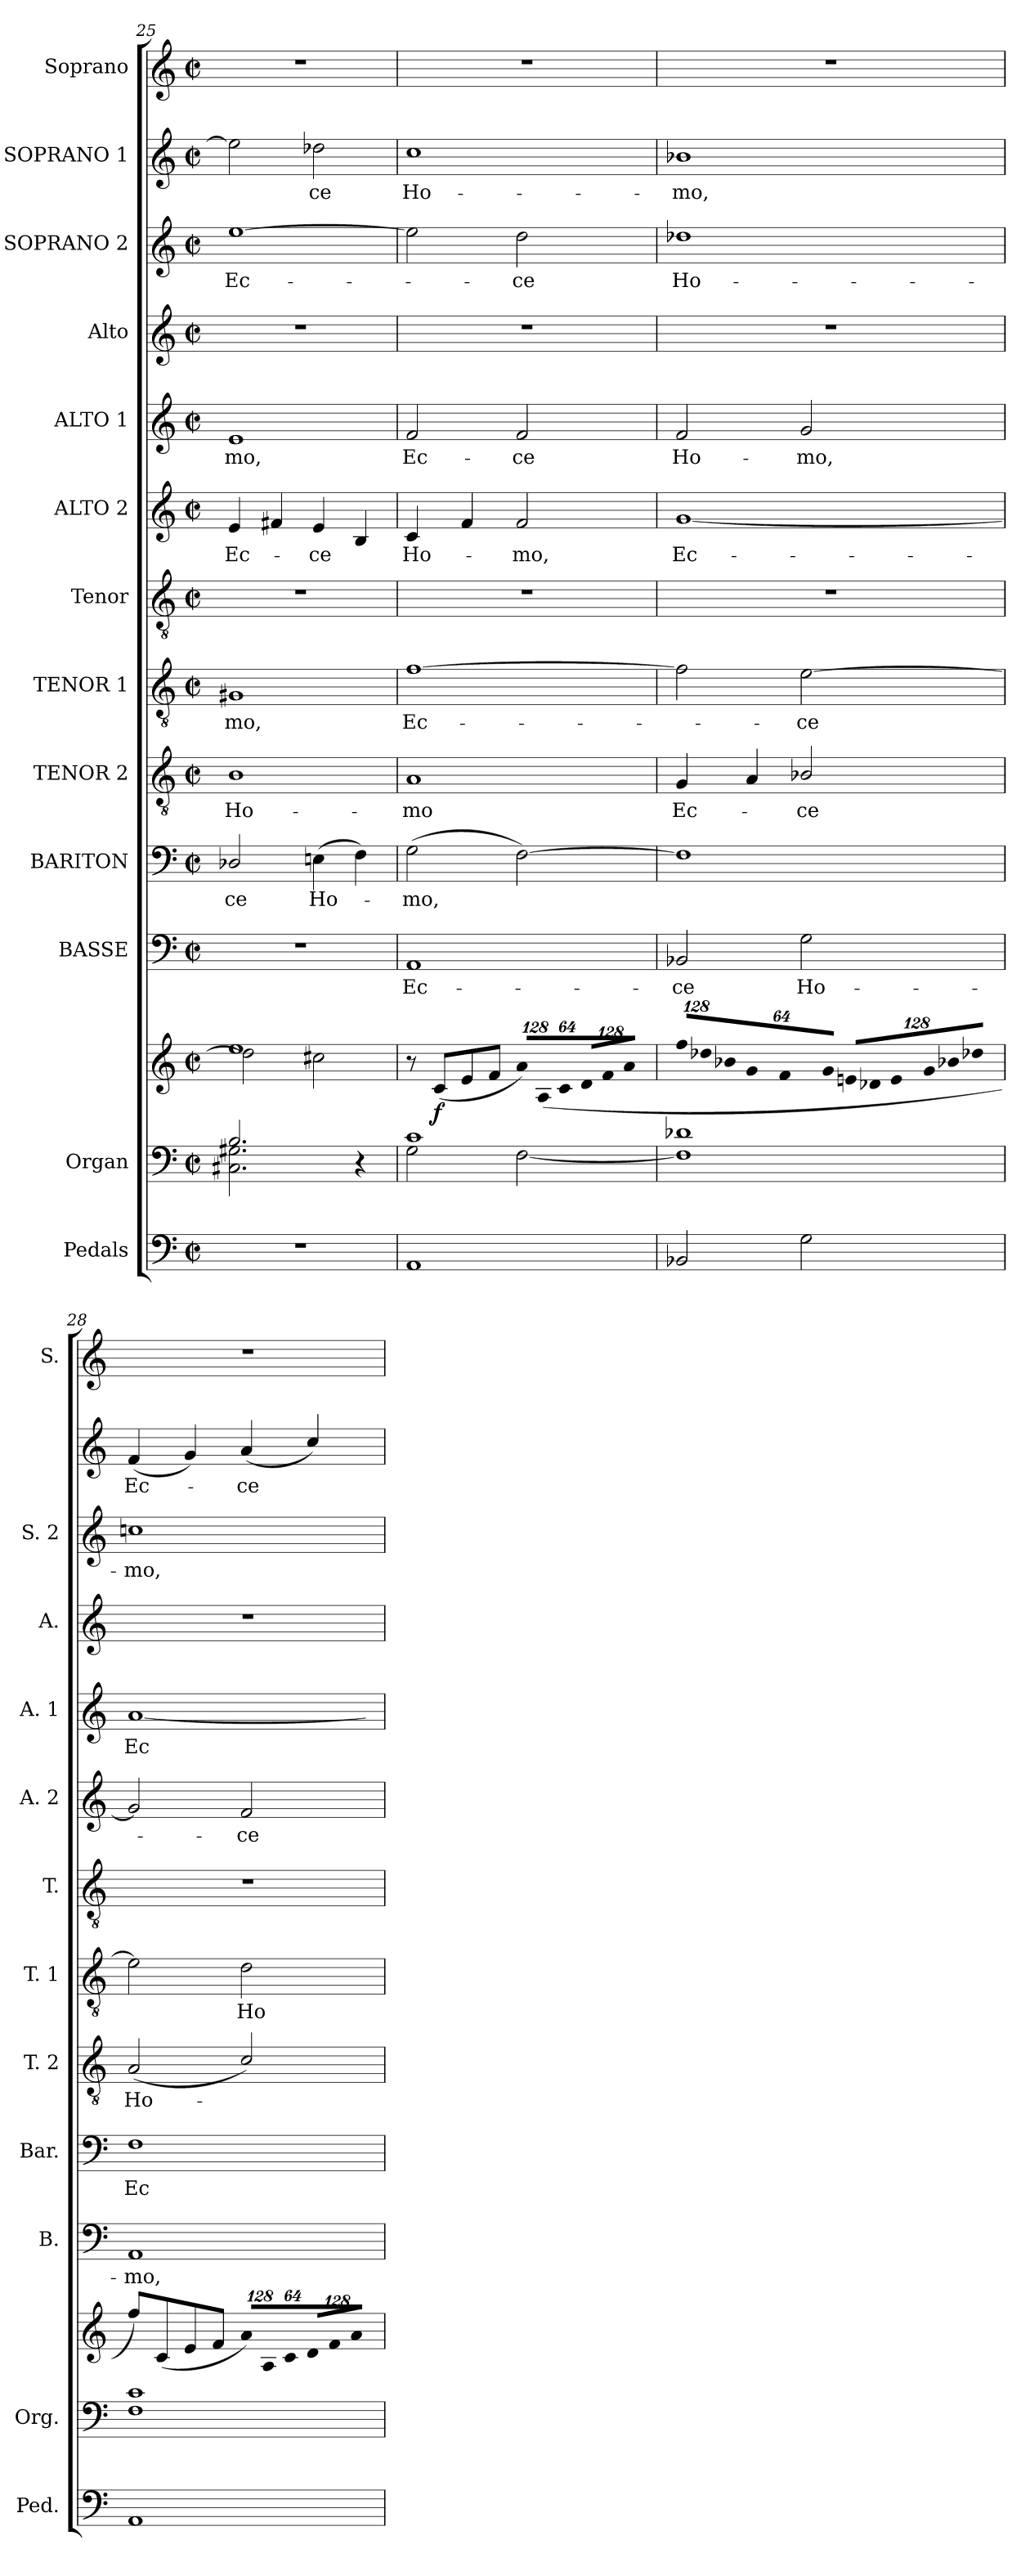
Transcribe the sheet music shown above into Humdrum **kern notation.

**kern	**kern	**kern	**dynam	**kern	**text	**kern	**text	**kern	**text	**kern	**text	**kern	**kern	**text	**kern	**text	**kern	**kern	**text	**kern	**text	**kern
*part13	*part12	*part12	*part12	*part11	*part11	*part10	*part10	*part9	*part9	*part8	*part8	*part7	*part6	*part6	*part5	*part5	*part4	*part3	*part3	*part2	*part2	*part1
*staff14	*staff13	*staff12	*staff12/13	*staff11	*staff11	*staff10	*staff10	*staff9	*staff9	*staff8	*staff8	*staff7	*staff6	*staff6	*staff5	*staff5	*staff4	*staff3	*staff3	*staff2	*staff2	*staff1
*I"Pedals	*I"Organ	*	*	*I"BASSE	*	*I"BARITON	*	*I"TENOR 2	*	*I"TENOR 1	*	*I"Tenor	*I"ALTO 2	*	*I"ALTO 1	*	*I"Alto	*I"SOPRANO 2	*	*I"SOPRANO 1	*	*I"Soprano
*I'Ped.	*I'Org.	*	*	*I'B.	*	*I'Bar.	*	*I'T. 2	*	*I'T. 1	*	*I'T.	*I'A. 2	*	*I'A. 1	*	*I'A.	*I'S. 2	*	*	*	*I'S.
!!LO:PB:g=z
*clefF4	*clefF4	*clefG2	*	*clefF4	*	*clefF4	*	*clefGv2	*	*clefGv2	*	*clefGv2	*clefG2	*	*clefG2	*	*clefG2	*clefG2	*	*clefG2	*	*clefG2
*	*	*	*	*	*	*	*	*ITrd7c12	*	*ITrd7c12	*	*ITrd7c12	*	*	*	*	*	*	*	*	*	*
*k[]	*k[]	*k[]	*	*k[]	*	*k[]	*	*k[]	*	*k[]	*	*k[]	*k[]	*	*k[]	*	*k[]	*k[]	*	*k[]	*	*k[]
*M2/2	*M2/2	*M2/2	*	*M2/2	*	*M2/2	*	*M2/2	*	*M2/2	*	*M2/2	*M2/2	*	*M2/2	*	*M2/2	*M2/2	*	*M2/2	*	*M2/2
*met(c|)	*met(c|)	*met(c|)	*	*met(c|)	*	*met(c|)	*	*met(c|)	*	*met(c|)	*	*met(c|)	*met(c|)	*	*met(c|)	*	*met(c|)	*met(c|)	*	*met(c|)	*	*met(c|)
=25	=25	=25	=25	=25	=25	=25	=25	=25	=25	=25	=25	=25	=25	=25	=25	=25	=25	=25	=25	=25	=25	=25
*	*^	*^	*	*	*	*	*	*	*	*	*	*	*	*	*	*	*	*	*	*	*	*
!	!	!	!	!	!	!	!	!	!LO:LY:b:color=#000000	!	!	!	!	!	!	!	!	!	!	!	!	!	!	!
!	!	!	!	!	!	!	!	!	!	!	!LO:LY:b:color=#000000	!	!	!	!	!	!	!	!	!	!	!	!	!
!	!	!	!	!	!	!	!	!	!	!	!	!	!LO:LY:b:color=#000000	!	!	!	!	!	!	!	!	!	!	!
!	!	!	!	!	!	!	!	!	!	!	!	!	!	!	!	!LO:LY:b:color=#000000	!	!	!	!	!	!	!	!
!	!	!	!	!	!	!	!	!	!	!	!	!	!	!	!	!	!	!LO:LY:b:color=#000000	!	!	!	!	!	!
!	!	!	!	!	!	!	!	!	!	!	!	!	!	!	!	!	!	!	!	!	!LO:LY:b:color=#000000	!	!	!
1r	2.Bi/	2.C#Xi\ 2.G#Xi	1eei	2dd#i\]	.	1r	.	2D-Xi/	-ce	1BBi	Ho-	1GG#Xi	-mo,	1r	4ei/	Ec-	1ei	-mo,	1r	[>1eei	Ec-	2ee-i\]	.	1r
.	.	.	.	.	.	.	.	.	.	.	.	.	.	.	4f#Xi/	.	.	.	.	.	.	.	.	.
!	!	!	!	!	!	!	!	!	!LO:LY:b:color=#000000	!	!	!	!	!	!	!	!	!	!	!	!	!	!	!
!	!	!	!	!	!	!	!	!	!	!	!	!	!	!	!	!LO:LY:b:color=#000000	!	!	!	!	!	!	!	!
!	!	!	!	!	!	!	!	!	!	!	!	!	!	!	!	!	!	!	!	!	!	!	!LO:LY:b:color=#000000	!
.	.	.	.	2cc#Xi\	.	.	.	(4Eni\	Ho-	.	.	.	.	.	4ei/	-ce	.	.	.	.	.	2dd-Xi\	-ce	.
.	4r	4ryy	.	.	.	.	.	4Fi\)	.	.	.	.	.	.	4Bi/	.	.	.	.	.	.	.	.	.
*	*	*	*v	*v	*	*	*	*	*	*	*	*	*	*	*	*	*	*	*	*	*	*	*	*
=26	=26	=26	=26	=26	=26	=26	=26	=26	=26	=26	=26	=26	=26	=26	=26	=26	=26	=26	=26	=26	=26	=26	=26
!	!	!	!	!	!	!LO:LY:b:color=#000000	!	!	!	!	!	!	!	!	!	!	!	!	!	!	!	!	!
!	!	!	!	!	!	!	!	!LO:LY:b:color=#000000	!	!	!	!	!	!	!	!	!	!	!	!	!	!	!
!	!	!	!	!	!	!	!	!	!	!LO:LY:b:color=#000000	!	!	!	!	!	!	!	!	!	!	!	!	!
!	!	!	!	!	!	!	!	!	!	!	!	!LO:LY:b:color=#000000	!	!	!	!	!	!	!	!	!	!	!
!	!	!	!	!	!	!	!	!	!	!	!	!	!	!	!LO:LY:b:color=#000000	!	!	!	!	!	!	!	!
!	!	!	!	!	!	!	!	!	!	!	!	!	!	!	!	!	!LO:LY:b:color=#000000	!	!	!	!	!	!
!	!	!	!	!	!	!	!	!	!	!	!	!	!	!	!	!	!	!	!	!	!	!LO:LY:b:color=#000000	!
1AAi	1ci	2Gi\	8r	.	1AAi	Ec-	(2Gi\	-mo,	1AAi	-mo	[>1Fi	Ec-	1r	4ci/	Ho-	2fi/	Ec-	1r	2eei\]	.	1cci	Ho-	1r
.	.	.	(8ci/L	f	.	.	.	.	.	.	.	.	.	.	.	.	.	.	.	.	.	.	.
.	.	.	8ei/	.	.	.	.	.	.	.	.	.	.	4fi/	.	.	.	.	.	.	.	.	.
.	.	.	8fi/J	.	.	.	.	.	.	.	.	.	.	.	.	.	.	.	.	.	.	.	.
*	*	*	*Xbrackettup	*	*	*	*	*	*	*	*	*	*	*	*	*	*	*	*	*	*	*	*
!	!	!	!LO:N:vis=8	!	!	!	!	!	!	!	!	!	!	!	!	!	!	!	!	!	!	!	!
!	!	!	!	!	!	!	!	!	!	!	!	!	!	!	!LO:LY:b:color=#000000	!	!	!	!	!	!	!	!
!	!	!	!	!	!	!	!	!	!	!	!	!	!	!	!	!	!LO:LY:b:color=#000000	!	!	!	!	!	!
!	!	!	!	!	!	!	!	!	!	!	!	!	!	!	!	!	!	!	!	!LO:LY:b:color=#000000	!	!	!
.	.	[>2Fi\	1024%85ai/L)	.	.	.	[>2Fi\)	.	.	.	.	.	.	2fi/	-mo,	2fi/	-ce	.	2ddi\	-ce	.	.	.
!	!	!	!LO:N:vis=8	!	!	!	!	!	!	!	!	!	!	!	!	!	!	!	!	!	!	!	!
.	.	.	(1024%85Ai/	.	.	.	.	.	.	.	.	.	.	.	.	.	.	.	.	.	.	.	.
!	!	!	!LO:N:vis=8	!	!	!	!	!	!	!	!	!	!	!	!	!	!	!	!	!	!	!	!
.	.	.	512%43ci/J	.	.	.	.	.	.	.	.	.	.	.	.	.	.	.	.	.	.	.	.
!	!	!	!LO:N:vis=8	!	!	!	!	!	!	!	!	!	!	!	!	!	!	!	!	!	!	!	!
.	.	.	1024%85di/L	.	.	.	.	.	.	.	.	.	.	.	.	.	.	.	.	.	.	.	.
!	!	!	!LO:N:vis=8	!	!	!	!	!	!	!	!	!	!	!	!	!	!	!	!	!	!	!	!
.	.	.	1024%85fi/	.	.	.	.	.	.	.	.	.	.	.	.	.	.	.	.	.	.	.	.
!	!	!	!LO:N:vis=8	!	!	!	!	!	!	!	!	!	!	!	!	!	!	!	!	!	!	!	!
.	.	.	512%43ai/J	.	.	.	.	.	.	.	.	.	.	.	.	.	.	.	.	.	.	.	.
=27	=27	=27	=27	=27	=27	=27	=27	=27	=27	=27	=27	=27	=27	=27	=27	=27	=27	=27	=27	=27	=27	=27	=27
!	!	!	!LO:N:vis=8	!	!	!	!	!	!	!	!	!	!	!	!	!	!	!	!	!	!	!	!
!	!	!	!	!	!	!LO:LY:b:color=#000000	!	!	!	!	!	!	!	!	!	!	!	!	!	!	!	!	!
!	!	!	!	!	!	!	!	!	!	!LO:LY:b:color=#000000	!	!	!	!	!	!	!	!	!	!	!	!	!
!	!	!	!	!	!	!	!	!	!	!	!	!	!	!	!LO:LY:b:color=#000000	!	!	!	!	!	!	!	!
!	!	!	!	!	!	!	!	!	!	!	!	!	!	!	!	!	!LO:LY:b:color=#000000	!	!	!	!	!	!
!	!	!	!	!	!	!	!	!	!	!	!	!	!	!	!	!	!	!	!	!LO:LY:b:color=#000000	!	!	!
!	!	!	!	!	!	!	!	!	!	!	!	!	!	!	!	!	!	!	!	!	!	!LO:LY:b:color=#000000	!
2BB-Xi/	1d-Xi	1Fi]	1024%85ffi/L	.	2BB-Xi/	-ce	1Fi]	.	4GGi/	Ec-	2Fi\]	.	1r	[<1gi	Ec-	2fi/	Ho-	1r	1dd-Xi	Ho-	1b-Xi	-mo,	1r
!	!	!	!LO:N:vis=8	!	!	!	!	!	!	!	!	!	!	!	!	!	!	!	!	!	!	!	!
.	.	.	1024%85dd-Xi/	.	.	.	.	.	.	.	.	.	.	.	.	.	.	.	.	.	.	.	.
!	!	!	!LO:N:vis=8	!	!	!	!	!	!	!	!	!	!	!	!	!	!	!	!	!	!	!	!
.	.	.	512%43b-Xi/	.	.	.	.	.	.	.	.	.	.	.	.	.	.	.	.	.	.	.	.
!	!	!	!LO:N:vis=8	!	!	!	!	!	!	!	!	!	!	!	!	!	!	!	!	!	!	!	!
.	.	.	1024%85gi/	.	.	.	.	.	4AAi/	.	.	.	.	.	.	.	.	.	.	.	.	.	.
!	!	!	!LO:N:vis=8	!	!	!	!	!	!	!	!	!	!	!	!	!	!	!	!	!	!	!	!
.	.	.	1024%85fi/	.	.	.	.	.	.	.	.	.	.	.	.	.	.	.	.	.	.	.	.
!	!	!	!LO:N:vis=8	!	!	!	!	!	!	!	!	!	!	!	!	!	!	!	!	!	!	!	!
.	.	.	512%43gi/J	.	.	.	.	.	.	.	.	.	.	.	.	.	.	.	.	.	.	.	.
!	!	!	!LO:N:vis=8	!	!	!	!	!	!	!	!	!	!	!	!	!	!	!	!	!	!	!	!
!	!	!	!	!	!	!LO:LY:b:color=#000000	!	!	!	!	!	!	!	!	!	!	!	!	!	!	!	!	!
!	!	!	!	!	!	!	!	!	!	!LO:LY:b:color=#000000	!	!	!	!	!	!	!	!	!	!	!	!	!
!	!	!	!	!	!	!	!	!	!	!	!	!LO:LY:b:color=#000000	!	!	!	!	!	!	!	!	!	!	!
!	!	!	!	!	!	!	!	!	!	!	!	!	!	!	!	!	!LO:LY:b:color=#000000	!	!	!	!	!	!
2Gi\	.	.	1024%85eni/L	.	2Gi\	Ho-	.	.	2BB-Xi/	-ce	[>2Ei\	-ce	.	.	.	2gi/	-mo,	.	.	.	.	.	.
!	!	!	!LO:N:vis=8	!	!	!	!	!	!	!	!	!	!	!	!	!	!	!	!	!	!	!	!
.	.	.	1024%85d-Xi/	.	.	.	.	.	.	.	.	.	.	.	.	.	.	.	.	.	.	.	.
!	!	!	!LO:N:vis=8	!	!	!	!	!	!	!	!	!	!	!	!	!	!	!	!	!	!	!	!
.	.	.	512%43ei/	.	.	.	.	.	.	.	.	.	.	.	.	.	.	.	.	.	.	.	.
!	!	!	!LO:N:vis=8	!	!	!	!	!	!	!	!	!	!	!	!	!	!	!	!	!	!	!	!
.	.	.	1024%85gi/	.	.	.	.	.	.	.	.	.	.	.	.	.	.	.	.	.	.	.	.
!	!	!	!LO:N:vis=8	!	!	!	!	!	!	!	!	!	!	!	!	!	!	!	!	!	!	!	!
.	.	.	1024%85b-Xi/	.	.	.	.	.	.	.	.	.	.	.	.	.	.	.	.	.	.	.	.
!	!	!	!LO:N:vis=8	!	!	!	!	!	!	!	!	!	!	!	!	!	!	!	!	!	!	!	!
.	.	.	512%43dd-Xi/J	.	.	.	.	.	.	.	.	.	.	.	.	.	.	.	.	.	.	.	.
*	*v	*v	*	*	*	*	*	*	*	*	*	*	*	*	*	*	*	*	*	*	*	*	*
=28	=28	=28	=28	=28	=28	=28	=28	=28	=28	=28	=28	=28	=28	=28	=28	=28	=28	=28	=28	=28	=28	=28
!	!	!	!	!	!LO:LY:b:color=#000000	!	!	!	!	!	!	!	!	!	!	!	!	!	!	!	!	!
!	!	!	!	!	!	!	!LO:LY:b:color=#000000	!	!	!	!	!	!	!	!	!	!	!	!	!	!	!
!	!	!	!	!	!	!	!	!	!LO:LY:b:color=#000000	!	!	!	!	!	!	!	!	!	!	!	!	!
!	!	!	!	!	!	!	!	!	!	!	!	!	!	!	!	!LO:LY:b:color=#000000	!	!	!	!	!	!
!	!	!	!	!	!	!	!	!	!	!	!	!	!	!	!	!	!	!	!LO:LY:b:color=#000000	!	!	!
!	!	!	!	!	!	!	!	!	!	!	!	!	!	!	!	!	!	!	!	!	!LO:LY:b:color=#000000	!
1AAi	1Fi 1ci	8ffi/L)	.	1AAi	-mo,	1Fi	Ec-	(2AAi/	Ho-	2Ei\]	.	1r	2gi/]	.	[<1ai	Ec-	1r	1ccni	-mo,	(4fi/	Ec-	1r
.	.	(8ci/	.	.	.	.	.	.	.	.	.	.	.	.	.	.	.	.	.	.	.	.
.	.	8ei/	.	.	.	.	.	.	.	.	.	.	.	.	.	.	.	.	.	4gi/)	.	.
.	.	8fi/J	.	.	.	.	.	.	.	.	.	.	.	.	.	.	.	.	.	.	.	.
!	!	!LO:N:vis=8	!	!	!	!	!	!	!	!	!	!	!	!	!	!	!	!	!	!	!	!
!	!	!	!	!	!	!	!	!	!	!	!LO:LY:b:color=#000000	!	!	!	!	!	!	!	!	!	!	!
!	!	!	!	!	!	!	!	!	!	!	!	!	!	!LO:LY:b:color=#000000	!	!	!	!	!	!	!	!
!	!	!	!	!	!	!	!	!	!	!	!	!	!	!	!	!	!	!	!	!	!LO:LY:b:color=#000000	!
.	.	1024%85ai/L)	.	.	.	.	.	2Ci/)	.	2Di\	Ho-	.	2fi/	-ce	.	.	.	.	.	(4ai/	-ce	.
!	!	!LO:N:vis=8	!	!	!	!	!	!	!	!	!	!	!	!	!	!	!	!	!	!	!	!
.	.	1024%85Ai/	.	.	.	.	.	.	.	.	.	.	.	.	.	.	.	.	.	.	.	.
!	!	!LO:N:vis=8	!	!	!	!	!	!	!	!	!	!	!	!	!	!	!	!	!	!	!	!
.	.	512%43ci/J	.	.	.	.	.	.	.	.	.	.	.	.	.	.	.	.	.	.	.	.
!	!	!LO:N:vis=8	!	!	!	!	!	!	!	!	!	!	!	!	!	!	!	!	!	!	!	!
.	.	1024%85di/L	.	.	.	.	.	.	.	.	.	.	.	.	.	.	.	.	.	4cci/)	.	.
!	!	!LO:N:vis=8	!	!	!	!	!	!	!	!	!	!	!	!	!	!	!	!	!	!	!	!
.	.	1024%85fi/	.	.	.	.	.	.	.	.	.	.	.	.	.	.	.	.	.	.	.	.
!	!	!LO:N:vis=8	!	!	!	!	!	!	!	!	!	!	!	!	!	!	!	!	!	!	!	!
.	.	512%43ai/J	.	.	.	.	.	.	.	.	.	.	.	.	.	.	.	.	.	.	.	.
=	=	=	=	=	=	=	=	=	=	=	=	=	=	=	=	=	=	=	=	=	=	=
*-	*-	*-	*-	*-	*-	*-	*-	*-	*-	*-	*-	*-	*-	*-	*-	*-	*-	*-	*-	*-	*-	*-
